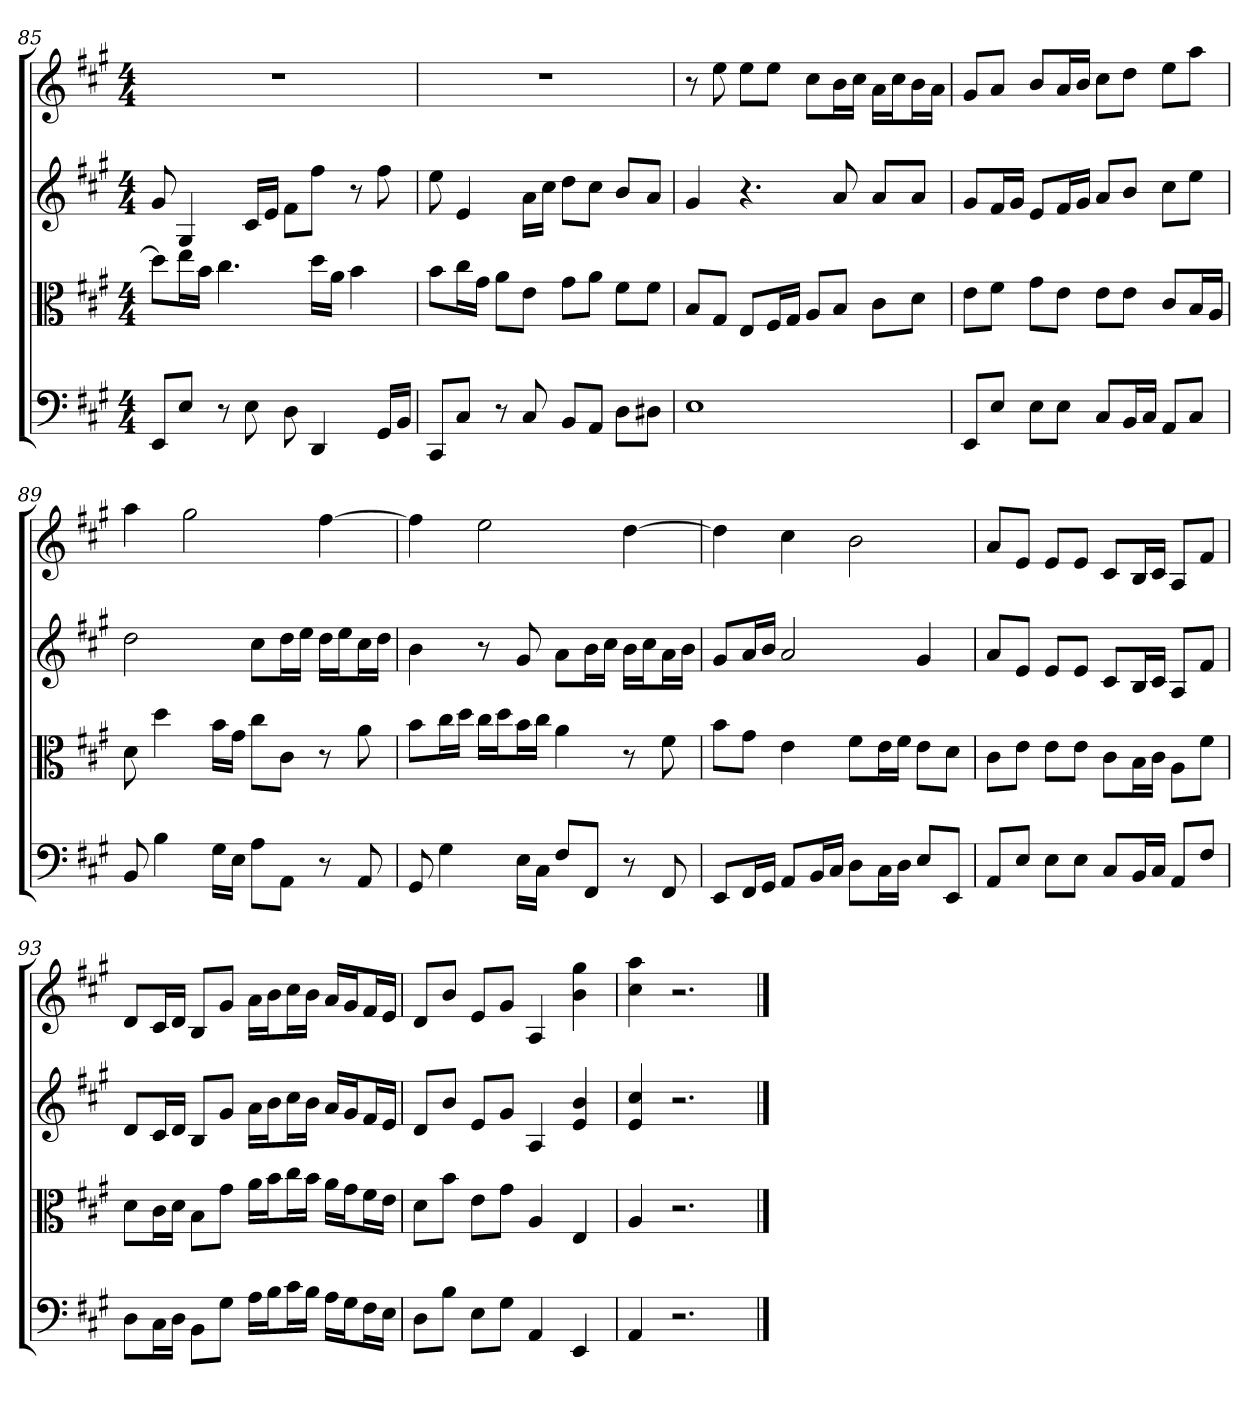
**kern	**kern	**kern	**kern
*part4	*part3	*part2	*part1
*staff4	*staff3	*staff2	*staff1
*clefF4	*clefC3	*	*
*k[f#c#g#]	*k[f#c#g#]	*k[f#c#g#]	*k[f#c#g#]
*A:	*A:	*A:	*A:
*M4/4	*M4/4	*M4/4	*M4/4
=85	=85	=85	=85
8EE/L	8dd\L]	8g#	1r
8E/J	16ee\L	4G#	.
.	16b\JJ	.	.
8r	4.cc#	.	.
8E	.	16c#LL	.
.	.	16eJJ	.
8D	.	8f#L	.
4DD	16dd\LL	8ff#J	.
.	16a\JJ	.	.
.	4b	8r	.
16GG#/LL	.	8ff#	.
16BB/JJ	.	.	.
=86	=86	=86	=86
8CC#/L	8b\L	8ee	1r
8C#/J	16cc#\L	4e	.
.	16g#\JJ	.	.
8r	8a\L	.	.
8C#	8e\J	16aLL	.
.	.	16cc#JJ	.
8BB/L	8g#\L	8ddL	.
8AA/J	8a\J	8cc#J	.
8D\L	8f#\L	8bL	.
8D#X\J	8f#\J	8aJ	.
=87	=87	=87	=87
1E	8B/L	4g#	8r
.	8G#/J	.	8ee
.	8E/L	4.r	8eeL
.	16F#/L	.	8eeJ
.	16G#/JJ	.	.
.	8A/L	.	8cc#L
.	8B/J	8a	16bL
.	.	.	16cc#JJ
.	8c#\L	8aL	16aLL
.	.	.	16cc#J
.	8d\J	8aJ	16bL
.	.	.	16aJJ
=88	=88	=88	=88
8EE/L	8e\L	8g#L	8g#L
8E/J	8f#\J	16f#L	8aJ
.	.	16g#JJ	.
8E\L	8g#\L	8eL	8bL
8E\J	8e\J	16f#L	16aL
.	.	16g#JJ	16bJJ
8C#/L	8e\L	8aL	8cc#L
16BB/L	8e\J	8bJ	8ddJ
16C#/JJ	.	.	.
8AA/L	8c#/L	8cc#L	8eeL
8C#/J	16B/L	8eeJ	8aaJ
.	16A/JJ	.	.
=89	=89	=89	=89
8BB	8d	2dd	4aa
4B	4dd	.	.
.	.	.	2gg#
16G#\LL	16b\LL	.	.
16E\JJ	16g#\JJ	.	.
8A\L	8cc#\L	8cc#L	.
8AA\J	8c#\J	16ddL	.
.	.	16eeJJ	.
8r	8r	16ddLL	[4ff#
.	.	16eeJ	.
8AA	8a	16cc#L	.
.	.	16ddJJ	.
=90	=90	=90	=90
8GG#	8b\L	4b	4ff#]
4G#	16cc#\L	.	.
.	16dd\JJ	.	.
.	16cc#\LL	8r	2ee
.	16dd\J	.	.
16E\LL	16b\L	8g#	.
16C#\JJ	16cc#\JJ	.	.
8F#/L	4a	8aL	.
8FF#/J	.	16bL	.
.	.	16cc#JJ	.
8r	8r	16bLL	[4dd
.	.	16cc#J	.
8FF#	8f#	16aL	.
.	.	16bJJ	.
=91	=91	=91	=91
8EE/L	8b\L	8g#L	4dd]
16FF#/L	8g#\J	16aL	.
16GG#/JJ	.	16bJJ	.
8AA/L	4e	2a	4cc#
16BB/L	.	.	.
16C#/JJ	.	.	.
8D\L	8f#\L	.	2b
16C#\L	16e\L	.	.
16D\JJ	16f#\JJ	.	.
8E/L	8e\L	4g#	.
8EE/J	8d\J	.	.
=92	=92	=92	=92
8AA/L	8c#\L	8aL	8aL
8E/J	8e\J	8eJ	8eJ
8E\L	8e\L	8eL	8eL
8E\J	8e\J	8eJ	8eJ
8C#/L	8c#\L	8c#L	8c#L
16BB/L	16B\L	16BL	16BL
16C#/JJ	16c#\JJ	16c#JJ	16c#JJ
8AA/L	8A\L	8AL	8AL
8F#/J	8f#\J	8f#J	8f#J
=93	=93	=93	=93
8D\L	8d\L	8dL	8dL
16C#\L	16c#\L	16c#L	16c#L
16D\JJ	16d\JJ	16dJJ	16dJJ
8BB\L	8B\L	8BL	8BL
8G#\J	8g#\J	8g#J	8g#J
16A\LL	16a\LL	16aLL	16aLL
16B\J	16b\J	16bJ	16bJ
16c#\L	16cc#\L	16cc#L	16cc#L
16B\JJ	16b\JJ	16bJJ	16bJJ
16A\LL	16a\LL	16aLL	16aLL
16G#\J	16g#\J	16g#J	16g#J
16F#\L	16f#\L	16f#L	16f#L
16E\JJ	16e\JJ	16eJJ	16eJJ
=94	=94	=94	=94
8D\L	8d\L	8dL	8dL
8B\J	8b\J	8bJ	8bJ
8E\L	8e\L	8eL	8eL
8G#\J	8g#\J	8g#J	8g#J
4AA	4A	4A	4A
4EE	4E	4e 4b	4b 4gg#
=95	=95	=95	=95
4AA	4A	4e 4cc#	4cc# 4aa
2.r	2.r	2.r	2.r
==	==	==	==
*-	*-	*-	*-
